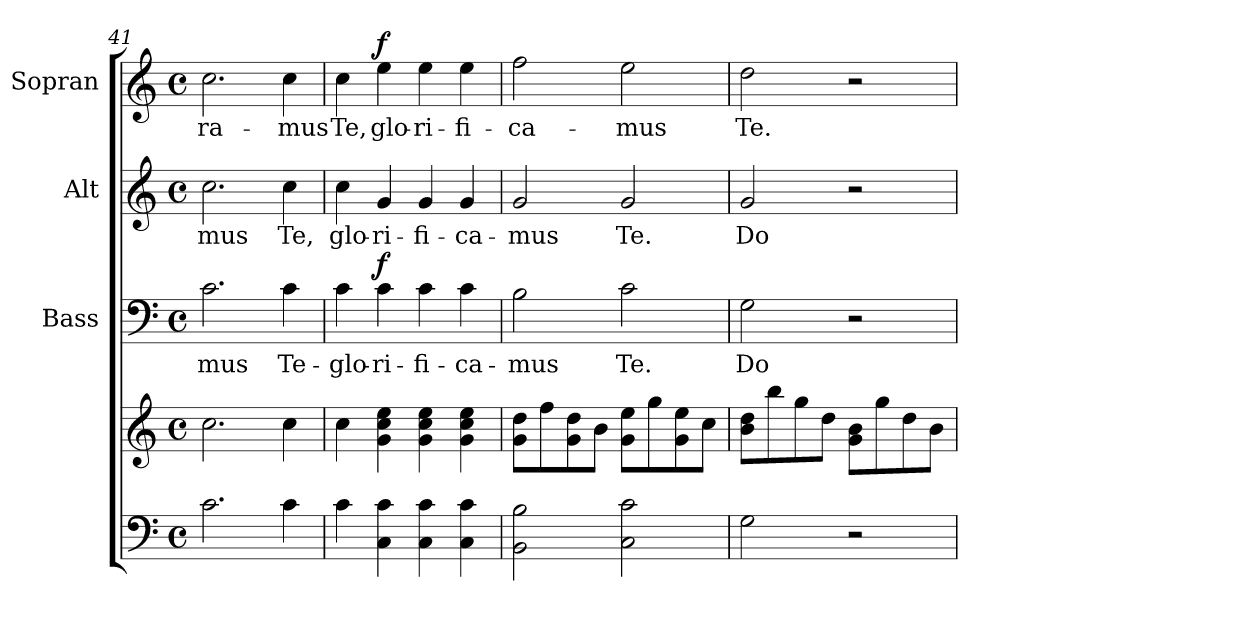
**kern	**kern	**kern	**text	**dynam	**kern	**text	**kern	**text	**dynam
*part4	*part4	*part3	*part3	*part3	*part2	*part2	*part1	*part1	*part1
*staff5	*staff4	*staff3	*staff3	*staff3	*staff2	*staff2	*staff1	*staff1	*staff1
*	*	*I"Bass	*	*	*I"Alt	*	*I"Sopran	*	*
*	*	*I'B.	*	*	*I'A.	*	*I'S.	*	*
*clefF4	*clefG2	*clefF4	*	*	*clefG2	*	*clefG2	*	*
*k[]	*k[]	*k[]	*	*	*k[]	*	*k[]	*	*
*C:	*C:	*C:	*	*	*C:	*	*C:	*	*
*M4/4	*M4/4	*M4/4	*	*	*M4/4	*	*M4/4	*	*
*met(c)	*met(c)	*met(c)	*	*	*met(c)	*	*met(c)	*	*
=41	=41	=41	=41	=41	=41	=41	=41	=41	=41
!	!	!	!LO:LY:b	!	!	!LO:LY:b	!	!LO:LY:b	!
2.c\	2.cc\	2.c\	-mus	.	2.cc\	-mus	2.cc\	-ra-	.
!	!	!	!LO:LY:b	!	!	!LO:LY:b	!	!LO:LY:b	!
4c\	4cc\	4c\	Te-	.	4cc\	Te,	4cc\	-mus	.
=42	=42	=42	=42	=42	=42	=42	=42	=42	=42
!	!	!	!LO:LY:b	!	!	!LO:LY:b	!	!LO:LY:b	!
4c\	4cc\	4c\	-glo-	.	4cc\	glo-	4cc\	Te,	.
!	!	!	!LO:LY:b	!LO:DY:a	!	!LO:LY:b	!	!LO:LY:b	!LO:DY:a
4C\ 4c\	4g\ 4cc\ 4ee\	4c\	-ri-	f	4g/	-ri-	4ee\	glo-	f
!	!	!	!LO:LY:b	!	!	!LO:LY:b	!	!LO:LY:b	!
4C\ 4c\	4g\ 4cc\ 4ee\	4c\	-fi-	.	4g/	-fi-	4ee\	-ri-	.
!	!	!	!LO:LY:b	!	!	!LO:LY:b	!	!LO:LY:b	!
4C\ 4c\	4g\ 4cc\ 4ee\	4c\	-ca-	.	4g/	-ca-	4ee\	-fi-	.
=43	=43	=43	=43	=43	=43	=43	=43	=43	=43
!	!	!	!LO:LY:b	!	!	!LO:LY:b	!	!LO:LY:b	!
2BB\ 2B\	8g\ 8dd\L	2B\	-mus	.	2g/	-mus	2ff\	-ca-	.
.	8ff\	.	.	.	.	.	.	.	.
.	8g\ 8dd\	.	.	.	.	.	.	.	.
.	8b\J	.	.	.	.	.	.	.	.
!	!	!	!LO:LY:b	!	!	!LO:LY:b	!	!LO:LY:b	!
2C\ 2c\	8g\ 8ee\L	2c\	Te.	.	2g/	Te.	2ee\	-mus	.
.	8gg\	.	.	.	.	.	.	.	.
.	8g\ 8ee\	.	.	.	.	.	.	.	.
.	8cc\J	.	.	.	.	.	.	.	.
!!LO:LB:g=z
=44	=44	=44	=44	=44	=44	=44	=44	=44	=44
!	!	!	!LO:LY:b	!	!	!LO:LY:b	!	!LO:LY:b	!
2G\	8b\ 8dd\L	2G\	Do-	.	2g/	Do-	2dd\	Te.	.
.	8bb\	.	.	.	.	.	.	.	.
.	8gg\	.	.	.	.	.	.	.	.
.	8dd\J	.	.	.	.	.	.	.	.
2r	8g\ 8b\L	2r	.	.	2r	.	2r	.	.
.	8gg\	.	.	.	.	.	.	.	.
.	8dd\	.	.	.	.	.	.	.	.
.	8b\J	.	.	.	.	.	.	.	.
=	=	=	=	=	=	=	=	=	=
*-	*-	*-	*-	*-	*-	*-	*-	*-	*-
